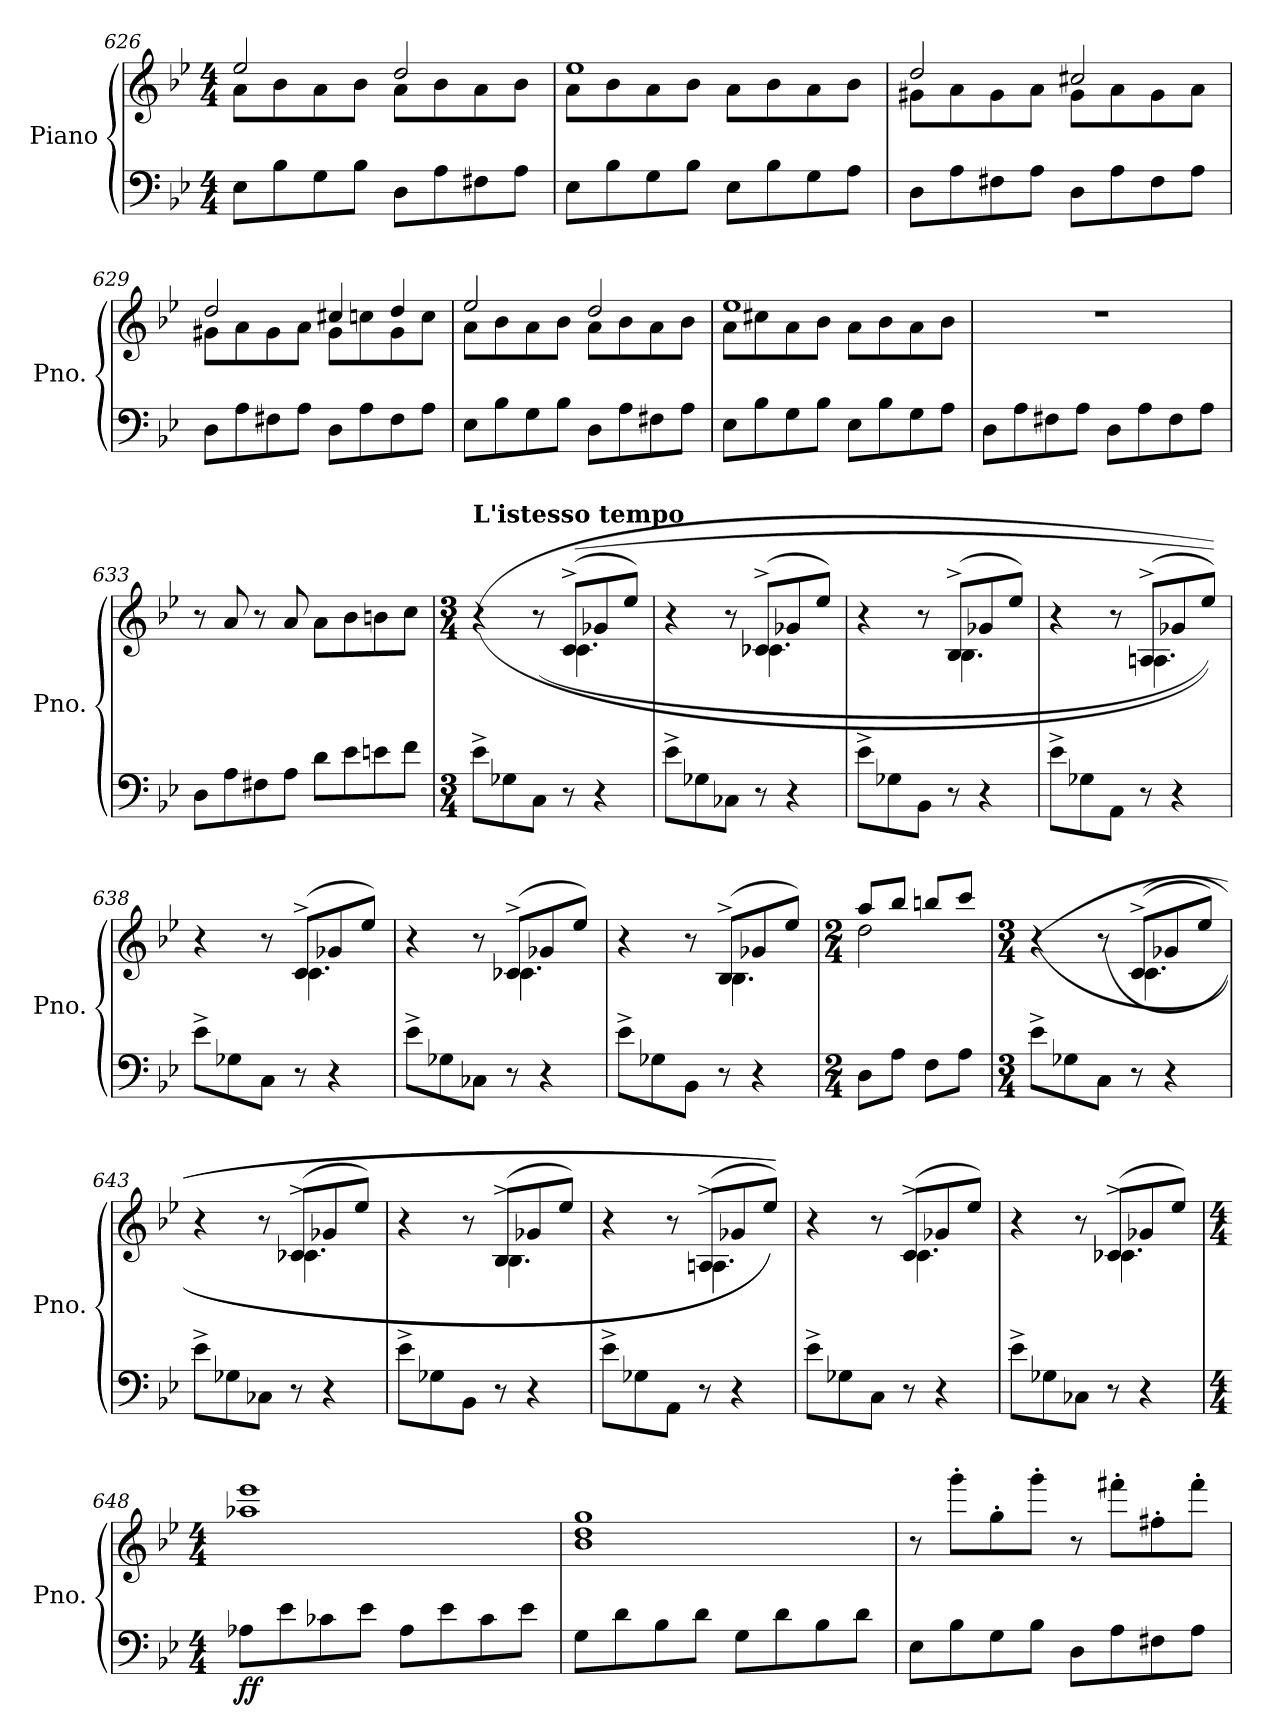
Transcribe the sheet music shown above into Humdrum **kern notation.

**kern	**kern	**dynam
*part1	*part1	*part1
*staff2	*staff1	*staff1/2
*I"Piano	*	*
*I'Pno.	*	*
*clefF4	*clefG2	*
*k[b-e-]	*k[b-e-]	*
*M4/4	*M4/4	*
=626	=626	=626
*	*^	*
8E-\L	2ee-/	8a\L	.
8B-\	.	8b-\	.
8G\	.	8a\	.
8B-\J	.	8b-\J	.
8D\L	2dd/	8a\L	.
8A\	.	8b-\	.
8F#X\	.	8a\	.
8A\J	.	8b-\J	.
!!LO:PB:g=z	!!
=627	=627	=627	=627
8E-\L	1ee-	8a\L	.
8B-\	.	8b-\	.
8G\	.	8a\	.
8B-\J	.	8b-\J	.
8E-\L	.	8a\L	.
8B-\	.	8b-\	.
8G\	.	8a\	.
8A\J	.	8b-\J	.
=628	=628	=628	=628
8D\L	2dd/	8g#X\L	.
8A\	.	8a\	.
8F#X\	.	8g#\	.
8A\J	.	8a\J	.
8D\L	2cc#X/	8g#\L	.
8A\	.	8a\	.
8F#\	.	8g#\	.
8A\J	.	8a\J	.
=629	=629	=629	=629
8D\L	2dd/	8g#X\L	.
8A\	.	8a\	.
8F#X\	.	8g#\	.
8A\J	.	8a\J	.
8D\L	4cc#X/	8g#\L	.
8A\	.	8ccn\	.
8F#\	4dd/	8g#\	.
8A\J	.	8cc\J	.
=630	=630	=630	=630
8E-\L	2ee-/	8a\L	.
8B-\	.	8b-\	.
8G\	.	8a\	.
8B-\J	.	8b-\J	.
8D\L	2dd/	8a\L	.
8A\	.	8b-\	.
8F#X\	.	8a\	.
8A\J	.	8b-\J	.
!!LO:LB:g=z	!!
=631	=631	=631	=631
8E-\L	1ee-	8a\L	.
8B-\	.	8cc#X\	.
8G\	.	8a\	.
8B-\J	.	8b-\J	.
8E-\L	.	8a\L	.
8B-\	.	8b-\	.
8G\	.	8a\	.
8A\J	.	8b-\J	.
*	*v	*v	*
=632	=632	=632
8D\L	1r	.
8A\	.	.
8F#X\	.	.
8A\J	.	.
8D\L	.	.
8A\	.	.
8F#\	.	.
8A\J	.	.
=633	=633	=633
8D\L	8r	.
8A\	8a/	.
8F#X\	8r	.
8A\J	8a/	.
8d\L	8a\L	.
8e-\	8b-\	.
8en\	8bn\	.
8f\J	8cc\J	.
=634	=634	=634
*M3/4	*M3/4	*
*	*^	*
!	!LO:TX:a:B:t=L'istesso tempo	!	!
8e-^\L	(>(>4r	4.ryy	.
8G-X\	.	.	.
8C\J	(>8r	.	.
8r	(<(>8c^/L	4.c\	.
4r	8g-X/	.	.
.	8ee-/J)	.	.
!!LO:LB:g=z	!!
=635	=635	=635	=635
8e-^\L	4r	4.ryy	.
8G-X\	.	.	.
8C-X\J	8r	.	.
8r	(<8c-X^/L	4.c-X\	.
4r	8g-X/	.	.
.	8ee-/J)	.	.
=636	=636	=636	=636
8e-^\L	4r	4.ryy	.
8G-X\	.	.	.
8BB-\J	8r	.	.
8r	(<8B-^/L	4.B-\	.
4r	8g-X/	.	.
.	8ee-/J)	.	.
=637	=637	=637	=637
8e-^\L	4r	4.ryy	.
8G-X\	.	.	.
8AA\J	8r	.	.
8r	(<8A^/L	4.An\	.
4r	8g-X/	.	.
.	8ee-/J)))))	.	.
=638	=638	=638	=638
8e-^\L	4r	4.ryy	.
8G-X\	.	.	.
8C\J	8r	.	.
8r	(<8c^/L	4.c\	.
4r	8g-X/	.	.
.	8ee-/J)	.	.
!!LO:LB:g=z	!!
=639	=639	=639	=639
8e-^\L	4r	4.ryy	.
8G-X\	.	.	.
8C-X\J	8r	.	.
8r	(<8c-X^/L	4.c-X\	.
4r	8g-X/	.	.
.	8ee-/J)	.	.
=640	=640	=640	=640
8e-^\L	4r	4.ryy	.
8G-X\	.	.	.
8BB-\J	8r	.	.
8r	(<8B-^/L	4.B-\	.
4r	8g-X/	.	.
.	8ee-/J)	.	.
=641	=641	=641	=641
*M2/4	*M2/4	*	*
8D\L	8aa/L	2dd\	.
8A\J	8bb-/J	.	.
8F\L	8bbn/L	.	.
8A\J	8ccc/J	.	.
=642	=642	=642	=642
*M3/4	*M3/4	*	*
8e-^\L	(>(>4r	4.ryy	.
8G-X\	.	.	.
8C\J	(>8r	.	.
8r	(<(>8c^/L	4.c\	.
4r	8g-X/	.	.
.	8ee-/J)	.	.
!!LO:LB:g=z	!!
=643	=643	=643	=643
8e-^\L	4r	4.ryy	.
8G-X\	.	.	.
8C-X\J	8r	.	.
8r	(<8c-X^/L	4.c-X\	.
4r	8g-X/	.	.
.	8ee-/J)	.	.
=644	=644	=644	=644
8e-^\L	4r	4.ryy	.
8G-X\	.	.	.
8BB-\J	8r	.	.
8r	(<8B-^/L	4.B-\	.
4r	8g-X/	.	.
.	8ee-/J)	.	.
=645	=645	=645	=645
8e-^\L	4r	4.ryy	.
8G-X\	.	.	.
8AA\J	8r	.	.
8r	(<8A^/L	4.An\	.
4r	8g-X/	.	.
.	8ee-/J)))))	.	.
=646	=646	=646	=646
8e-^\L	4r	4.ryy	.
8G-X\	.	.	.
8C\J	8r	.	.
8r	(<8c^/L	4.c\	.
4r	8g-X/	.	.
.	8ee-/J)	.	.
!!LO:PB:g=z	!!
=647	=647	=647	=647
8e-^\L	4r	4.ryy	.
8G-X\	.	.	.
8C-X\J	8r	.	.
8r	(<8c-X^/L	4.c-X\	.
4r	8g-X/	.	.
.	8ee-/J)	.	.
*	*v	*v	*
=648	=648	=648
*M4/4	*M4/4	*
!	!	!LO:DY:b=2
8A-X\L	1aa-X 1eee-	ff
8e-\	.	.
8c-X\	.	.
8e-\J	.	.
8A-\L	.	.
8e-\	.	.
8c-\	.	.
8e-\J	.	.
=649	=649	=649
8G\L	1b- 1dd 1gg	.
8d\	.	.
8B-\	.	.
8d\J	.	.
8G\L	.	.
8d\	.	.
8B-\	.	.
8d\J	.	.
=650	=650	=650
8E-\L	8r	.
8B-\	8ggg'\L	.
8G\	8gg'\	.
8B-\J	8ggg'\J	.
8D\L	8r	.
8A\	8fff#X'\L	.
8F#X\	8ff#X'\	.
8A\J	8fff#'\J	.
=	=	=
*-	*-	*-
